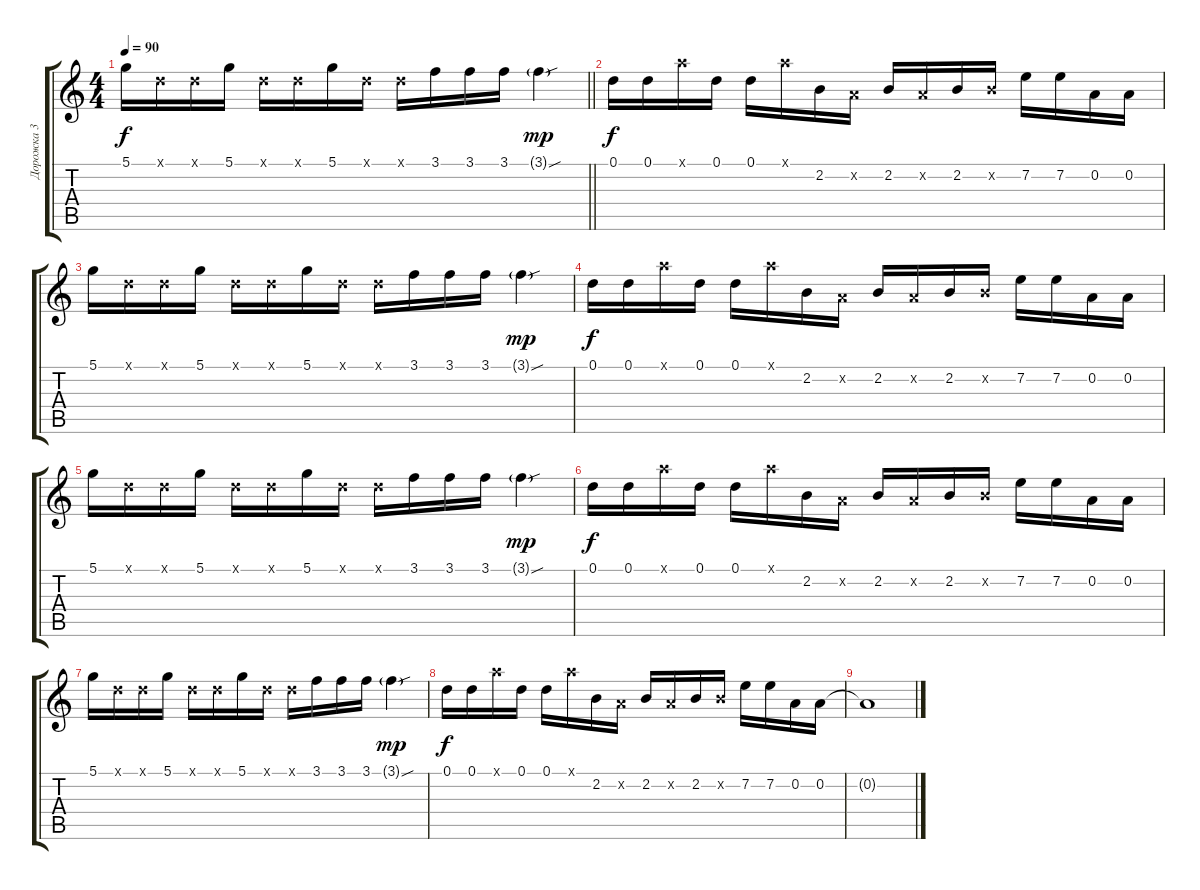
\track ("Дорожка 3" "Дорожка 3") {instrument acousticguitarsteel}
\staff {score tabs}
\tuning (D4 A3 F3 C3 G2 D2) {hide}
\ts (4 4)
\tempo 90
\clef g2
\barLineRight lightlight
\ks c
5.1.16{dy f balance 13 instrument overdrivenguitar} 0.1{x}.16 0.1{x}.16 5.1.16 0.1{x}.16 0.1{x}.16 5.1.16 0.1{x}.16 0.1{x}.16 3.1.16 3.1.16 3.1.16 3.1{sou g}.4{dy mp} |
0.1.16{dy f} 0.1.16 7.1{x}.16 0.1.16 0.1.16 7.1{x}.16 2.2.16 0.2{x}.16 2.2.16 0.2{x}.16 2.2.16 2.2{x}.16 7.2.16 7.2.16 0.2.16 0.2.16 |
5.1.16{balance 13 instrument overdrivenguitar} 0.1{x}.16 0.1{x}.16 5.1.16 0.1{x}.16 0.1{x}.16 5.1.16 0.1{x}.16 0.1{x}.16 3.1.16 3.1.16 3.1.16 3.1{sou g}.4{dy mp} |
0.1.16{dy f} 0.1.16 7.1{x}.16 0.1.16 0.1.16 7.1{x}.16 2.2.16 0.2{x}.16 2.2.16 0.2{x}.16 2.2.16 2.2{x}.16 7.2.16 7.2.16 0.2.16 0.2.16 |
5.1.16{balance 13 instrument overdrivenguitar} 0.1{x}.16 0.1{x}.16 5.1.16 0.1{x}.16 0.1{x}.16 5.1.16 0.1{x}.16 0.1{x}.16 3.1.16 3.1.16 3.1.16 3.1{sou g}.4{dy mp} |
0.1.16{dy f} 0.1.16 7.1{x}.16 0.1.16 0.1.16 7.1{x}.16 2.2.16 0.2{x}.16 2.2.16 0.2{x}.16 2.2.16 2.2{x}.16 7.2.16 7.2.16 0.2.16 0.2.16 |
5.1.16{balance 13 instrument overdrivenguitar} 0.1{x}.16 0.1{x}.16 5.1.16 0.1{x}.16 0.1{x}.16 5.1.16 0.1{x}.16 0.1{x}.16 3.1.16 3.1.16 3.1.16 3.1{sou g}.4{dy mp} |
0.1.16{dy f} 0.1.16 7.1{x}.16 0.1.16 0.1.16 7.1{x}.16 2.2.16 0.2{x}.16 2.2.16 0.2{x}.16 2.2.16 2.2{x}.16 7.2.16 7.2.16 0.2.16 0.2.16 |
0.2{t}.1
